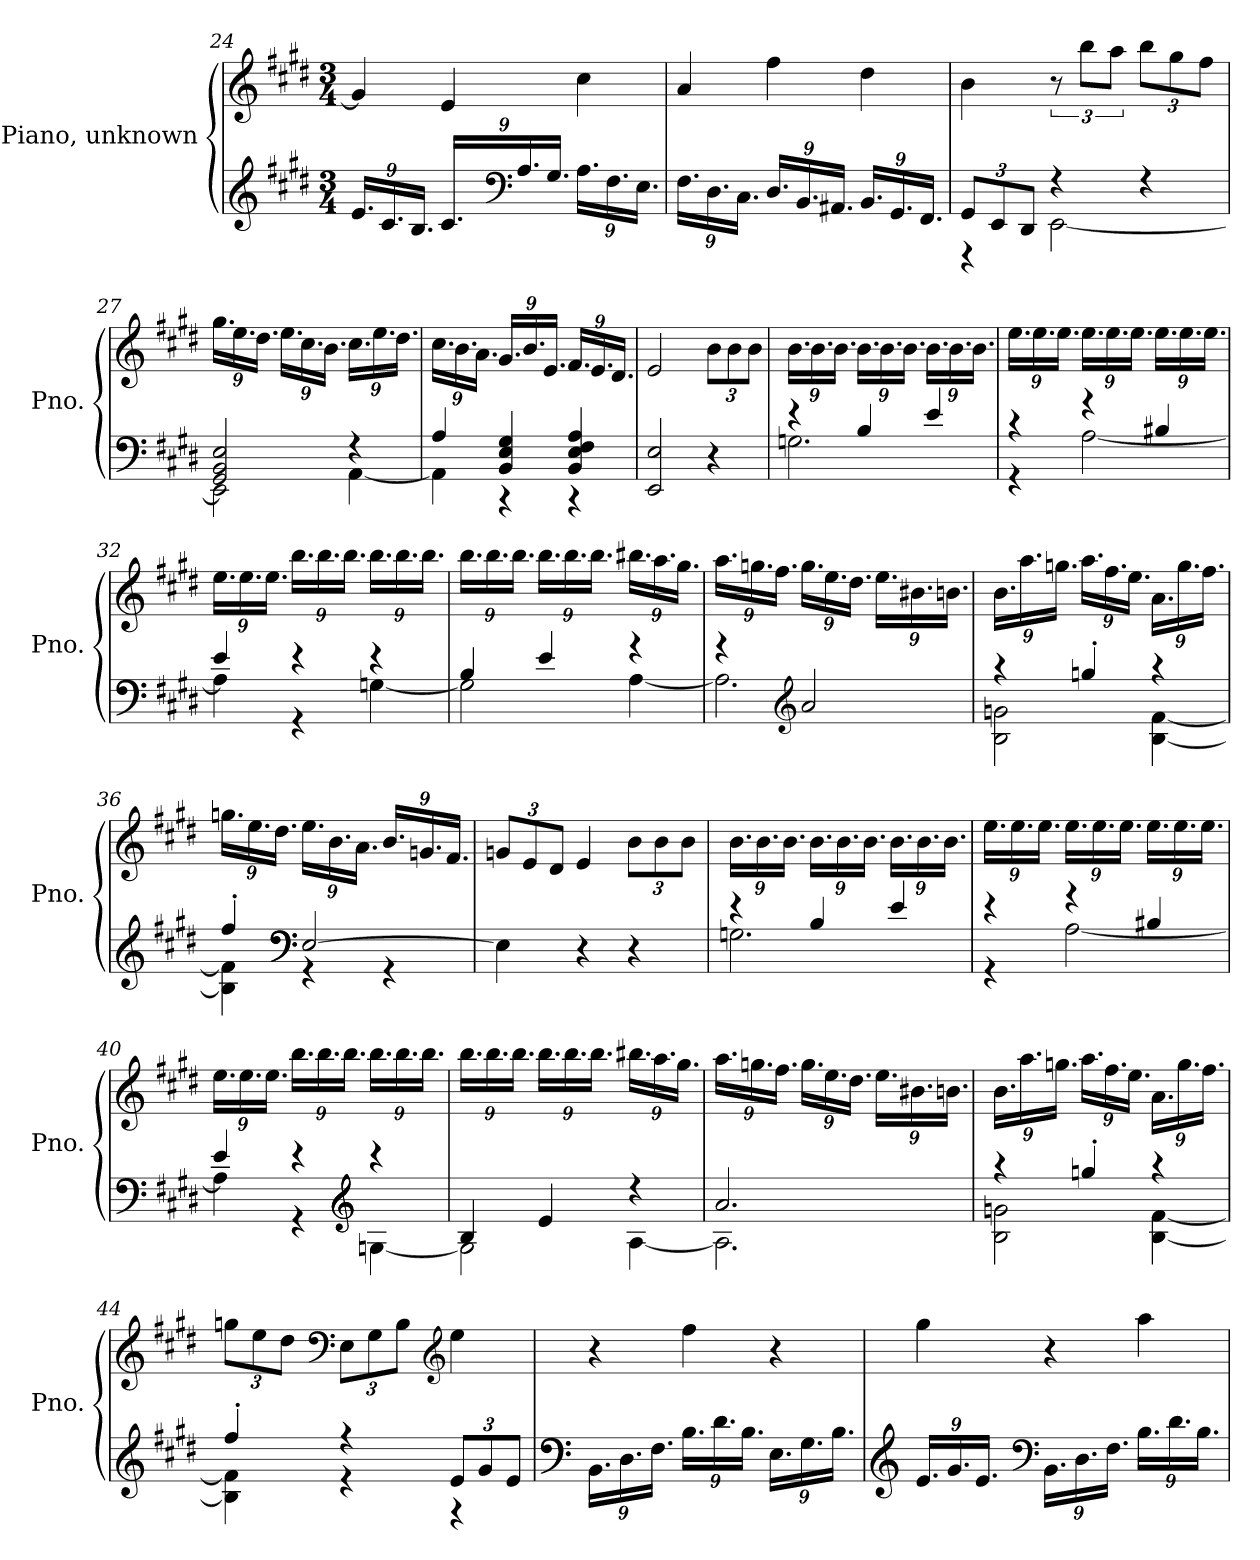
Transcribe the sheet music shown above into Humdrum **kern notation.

**kern	**kern
*part1	*part1
*staff2	*staff1
*I"Piano, unknown	*
*I'Pno.	*
*clefG2	*clefG2
*k[f#c#g#d#]	*k[f#c#g#d#]
*M3/4	*M3/4
*Xbrackettup	*
=24	=24
18.e/LL	4g#/]
18.c#/	.
18.B/JJ	.
18.c#/LL	4e/
*clefF4	*
18.A/	.
18.G#/JJ	.
18.A\LL	4cc#\
18.F#\	.
18.E\JJ	.
!!LO:LB:g=z
=25	=25
18.F#\LL	4a/
18.D#\	.
18.C#\JJ	.
18.D#/LL	4ff#\
18.BB/	.
18.AA#X/JJ	.
18.BB/LL	4dd#\
18.GG#/	.
18.FF#/JJ	.
=26	=26
*^	*
12GG#/L	4r	4b\
12EE/	.	.
12DD#/J	.	.
4r	[2EE\	12r
.	.	12bb\L
.	.	12aa\J
*	*	*Xbrackettup
4r	.	12bb\L
.	.	12gg#\
.	.	12ff#\J
=27	=27	=27
2GG#/ 2BB/ 2E/	2EE\]	18.gg#\LL
.	.	18.ee\
.	.	18.dd#\JJ
.	.	18.ee\LL
.	.	18.cc#\
.	.	18.b\JJ
4r	[4AA\	18.cc#\LL
.	.	18.ee\
.	.	18.dd#\JJ
!!LO:LB:g=z
=28	=28	=28
4A/	4AA\]	18.cc#\LL
.	.	18.b\
.	.	18.a\JJ
4BB/ 4E/ 4G#/	4r	18.g#/LL
.	.	18.b/
.	.	18.e/JJ
4BB/ 4E/ 4F#/ 4A/	4r	18.f#/LL
.	.	18.e/
.	.	18.d#/JJ
*v	*v	*
=29	=29
2EE/ 2E/	2e/
4r	12b\L
.	12b\
.	12b\J
=30	=30
*^	*
4r	2.Gn\	18.b\LL
.	.	18.b\
.	.	18.b\JJ
4B/	.	18.b\LL
.	.	18.b\
.	.	18.b\JJ
4e/	.	18.b\LL
.	.	18.b\
.	.	18.b\JJ
!!LO:LB:g=z
=31	=31	=31
4r	4r	18.ee\LL
.	.	18.ee\
.	.	18.ee\JJ
4r	[2A\	18.ee\LL
.	.	18.ee\
.	.	18.ee\JJ
4B#X/	.	18.ee\LL
.	.	18.ee\
.	.	18.ee\JJ
=32	=32	=32
4e/	4A\]	18.ee\LL
.	.	18.ee\
.	.	18.ee\JJ
4r	4r	18.bb\LL
.	.	18.bb\
.	.	18.bb\JJ
4r	[4Gn\	18.bb\LL
.	.	18.bb\
.	.	18.bb\JJ
!!LO:LB:g=z
=33	=33	=33
4B/	2G\]	18.bb\LL
.	.	18.bb\
.	.	18.bb\JJ
4e/	.	18.bb\LL
.	.	18.bb\
.	.	18.bb\JJ
4r	[4A\	18.bb#X\LL
.	.	18.aa\
.	.	18.gg#\JJ
=34	=34	=34
4r	2.A\]	18.aa\LL
.	.	18.ggn\
.	.	18.ff#\JJ
*clefG2	*	*
2a/	.	18.gg\LL
.	.	18.ee\
.	.	18.dd#\JJ
.	.	18.ee\LL
.	.	18.b#X\
.	.	18.bn\JJ
!!LO:PB:g=z
=35	=35	=35
4r	2B\ 2gn\	18.b\LL
.	.	18.aa\
.	.	18.ggn\JJ
4ggn'/	.	18.aa\LL
.	.	18.ff#\
.	.	18.ee\JJ
4r	[4B\ [4f#\	18.a\LL
.	.	18.gg\
.	.	18.ff#\JJ
=36	=36	=36
4ff#'/	4B\] 4f#\]	18.ggn\LL
.	.	18.ee\
.	.	18.dd#\JJ
*clefF4	*	*
[2E/	4r	18.ee\LL
.	.	18.b\
.	.	18.a\JJ
.	4r	18.b/LL
.	.	18.gn/
.	.	18.f#/JJ
*v	*v	*
=37	=37
4E\]	12gn/L
.	12e/
.	12d#/J
4r	4e/
4r	12b\L
.	12b\
.	12b\J
!!LO:LB:g=z
=38	=38
*^	*
4r	2.Gn\	18.b\LL
.	.	18.b\
.	.	18.b\JJ
4B/	.	18.b\LL
.	.	18.b\
.	.	18.b\JJ
4e/	.	18.b\LL
.	.	18.b\
.	.	18.b\JJ
=39	=39	=39
4r	4r	18.ee\LL
.	.	18.ee\
.	.	18.ee\JJ
4r	[2A\	18.ee\LL
.	.	18.ee\
.	.	18.ee\JJ
4B#X/	.	18.ee\LL
.	.	18.ee\
.	.	18.ee\JJ
=40	=40	=40
4e/	4A\]	18.ee\LL
.	.	18.ee\
.	.	18.ee\JJ
4r	4r	18.bb\LL
.	.	18.bb\
.	.	18.bb\JJ
*clefG2	*	*
4r	[4Gn\	18.bb\LL
.	.	18.bb\
.	.	18.bb\JJ
!!LO:LB:g=z
=41	=41	=41
4B/	2G\]	18.bb\LL
.	.	18.bb\
.	.	18.bb\JJ
4e/	.	18.bb\LL
.	.	18.bb\
.	.	18.bb\JJ
4r	[4A\	18.bb#X\LL
.	.	18.aa\
.	.	18.gg#\JJ
=42	=42	=42
2.a/	2.A\]	18.aa\LL
.	.	18.ggn\
.	.	18.ff#\JJ
.	.	18.gg\LL
.	.	18.ee\
.	.	18.dd#\JJ
.	.	18.ee\LL
.	.	18.b#X\
.	.	18.bn\JJ
!!LO:LB:g=z
=43	=43	=43
4r	2B\ 2gn\	18.b\LL
.	.	18.aa\
.	.	18.ggn\JJ
4ggn'/	.	18.aa\LL
.	.	18.ff#\
.	.	18.ee\JJ
4r	[4B\ [4f#\	18.a\LL
.	.	18.gg\
.	.	18.ff#\JJ
=44	=44	=44
4ff#'/	4B\] 4f#\]	12ggn\L
.	.	12ee\
.	.	12dd#\J
*	*	*clefF4
4r	4r	12E\L
.	.	12G#\
.	.	12B\J
*	*	*clefG2
12e/L	4r	4ee\
12g#/	.	.
12e/J	.	.
*v	*v	*
=45	=45
*clefF4	*
18.BB\LL	4r
18.D#\	.
18.F#\JJ	.
18.B\LL	4ff#\
18.d#\	.
18.B\JJ	.
18.E\LL	4r
18.G#\	.
18.B\JJ	.
!!LO:LB:g=z
=46	=46
*clefG2	*
18.e/LL	4gg#\
18.g#/	.
18.e/JJ	.
*clefF4	*
18.BB\LL	4r
18.D#\	.
18.F#\JJ	.
18.B\LL	4aa\
18.d#\	.
18.B\JJ	.
=	=
*-	*-
